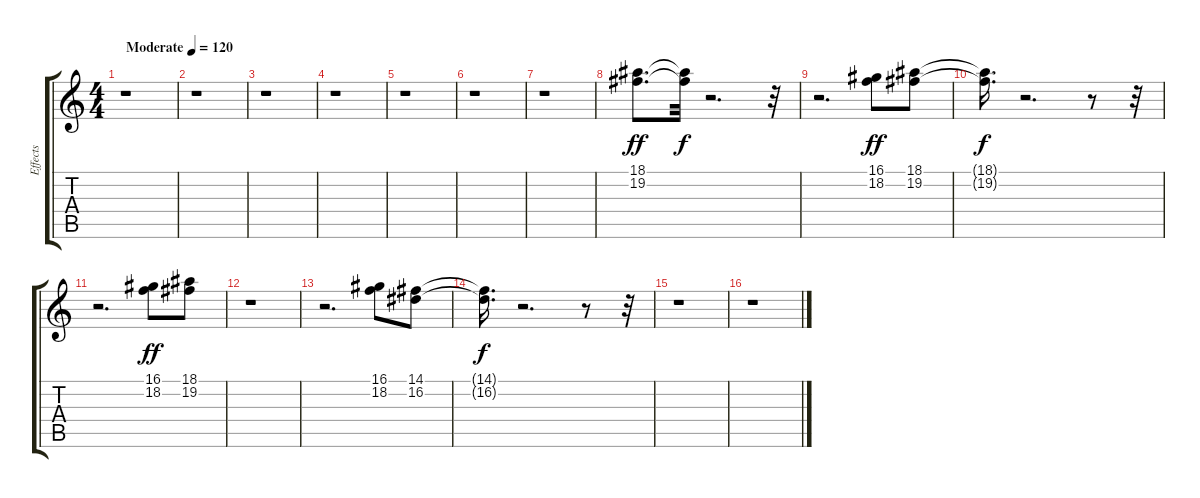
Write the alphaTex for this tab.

\track ("Effects" "Effects") {instrument fx5brightness}
\staff {score tabs}
\tuning (E4 B3 G3 D3 A2 E2) {hide}
\ts (4 4)
\tempo (120 "Moderate")
\clef g2
\ks c
r.1{dy ff instrument fx5brightness} |
r.1 |
r.1 |
r.1 |
r.1 |
r.1 |
r.1 |
(18.1 19.2).8{d} (18.1{t} 19.2{t}).32{dy f} r.2{d} r.32 |
r.2{d} (16.1 18.2).8{dy ff} (18.1 19.2).8 |
(18.1{t} 19.2{t}).16{d dy f} r.2{d} r.8 r.32 |
r.2{d} (16.1 18.2).8{dy ff} (18.1 19.2).8 |
r.1 |
r.2{d} (16.1 18.2).8 (14.1 16.2).8 |
(14.1{t} 16.2{t}).16{d dy f} r.2{d} r.8 r.32 |
r.1 |
r.1
